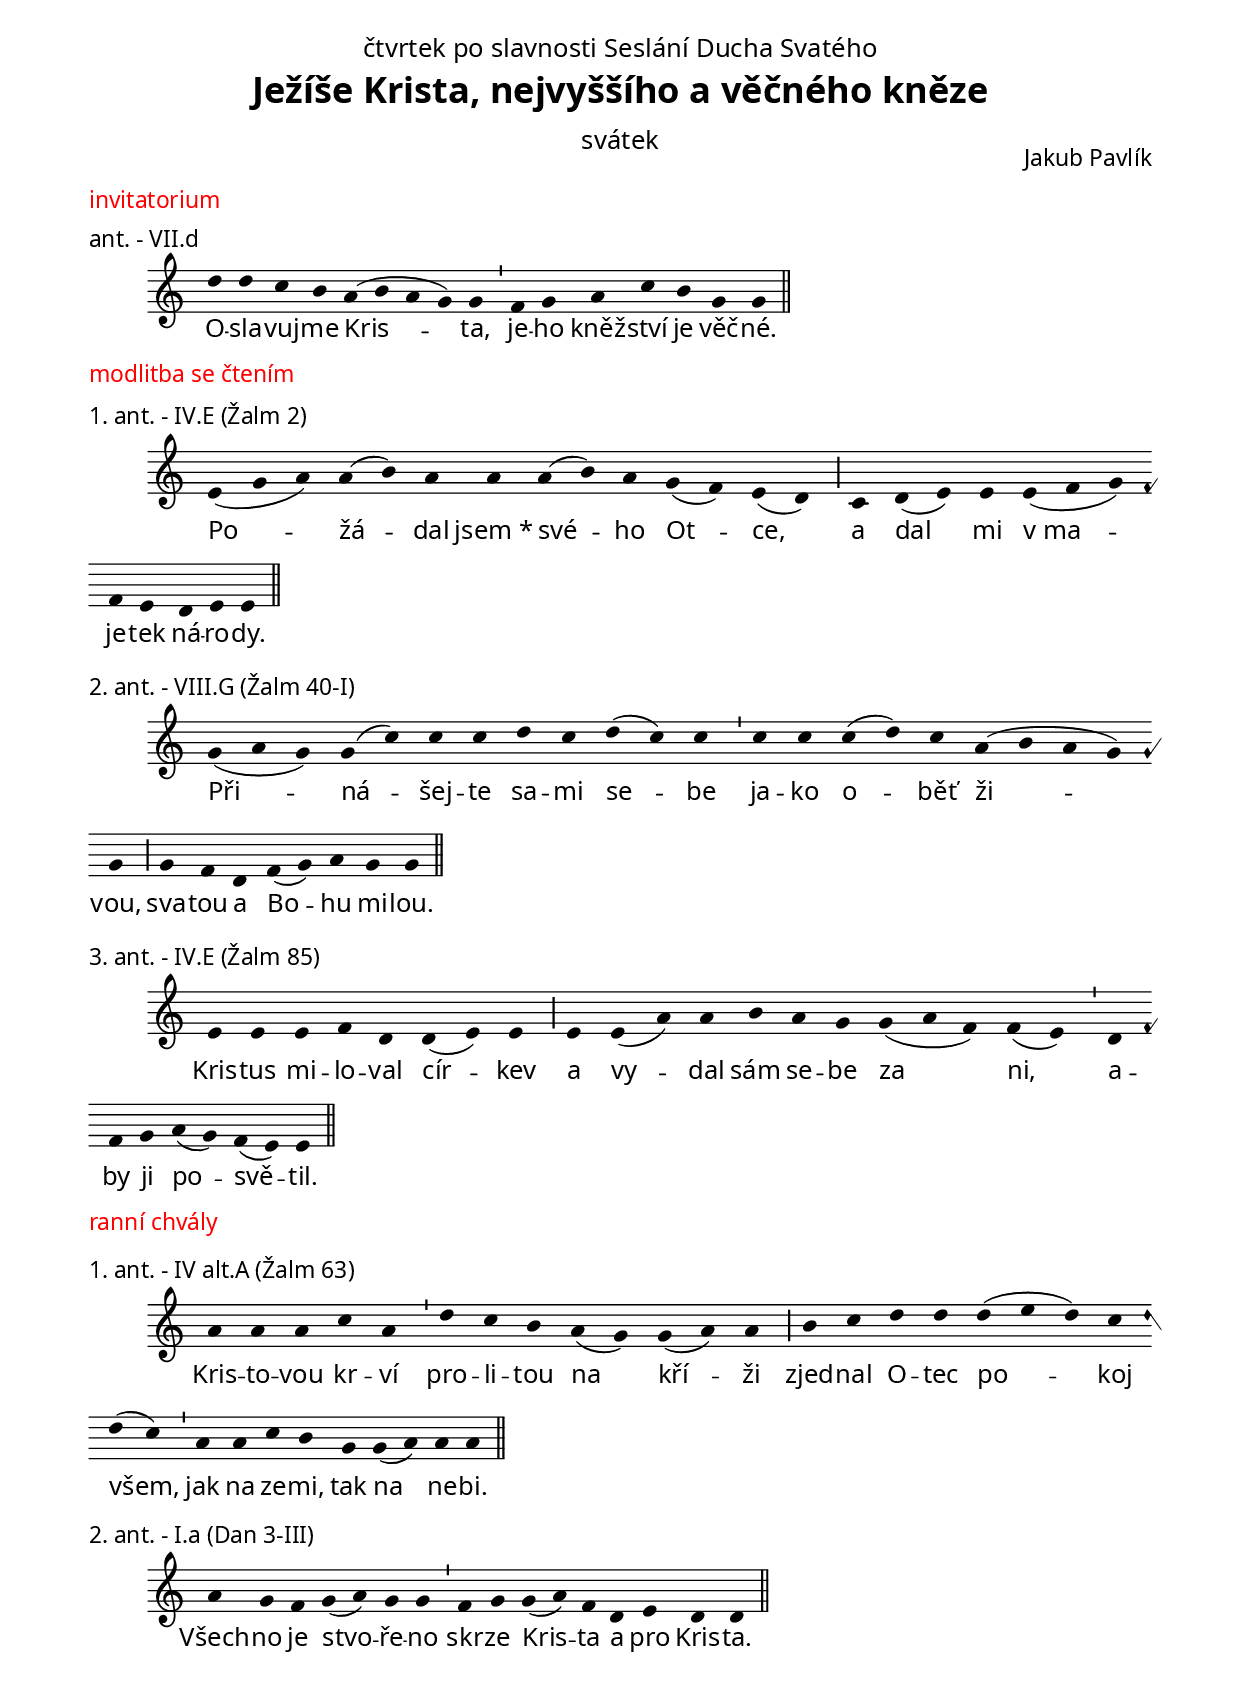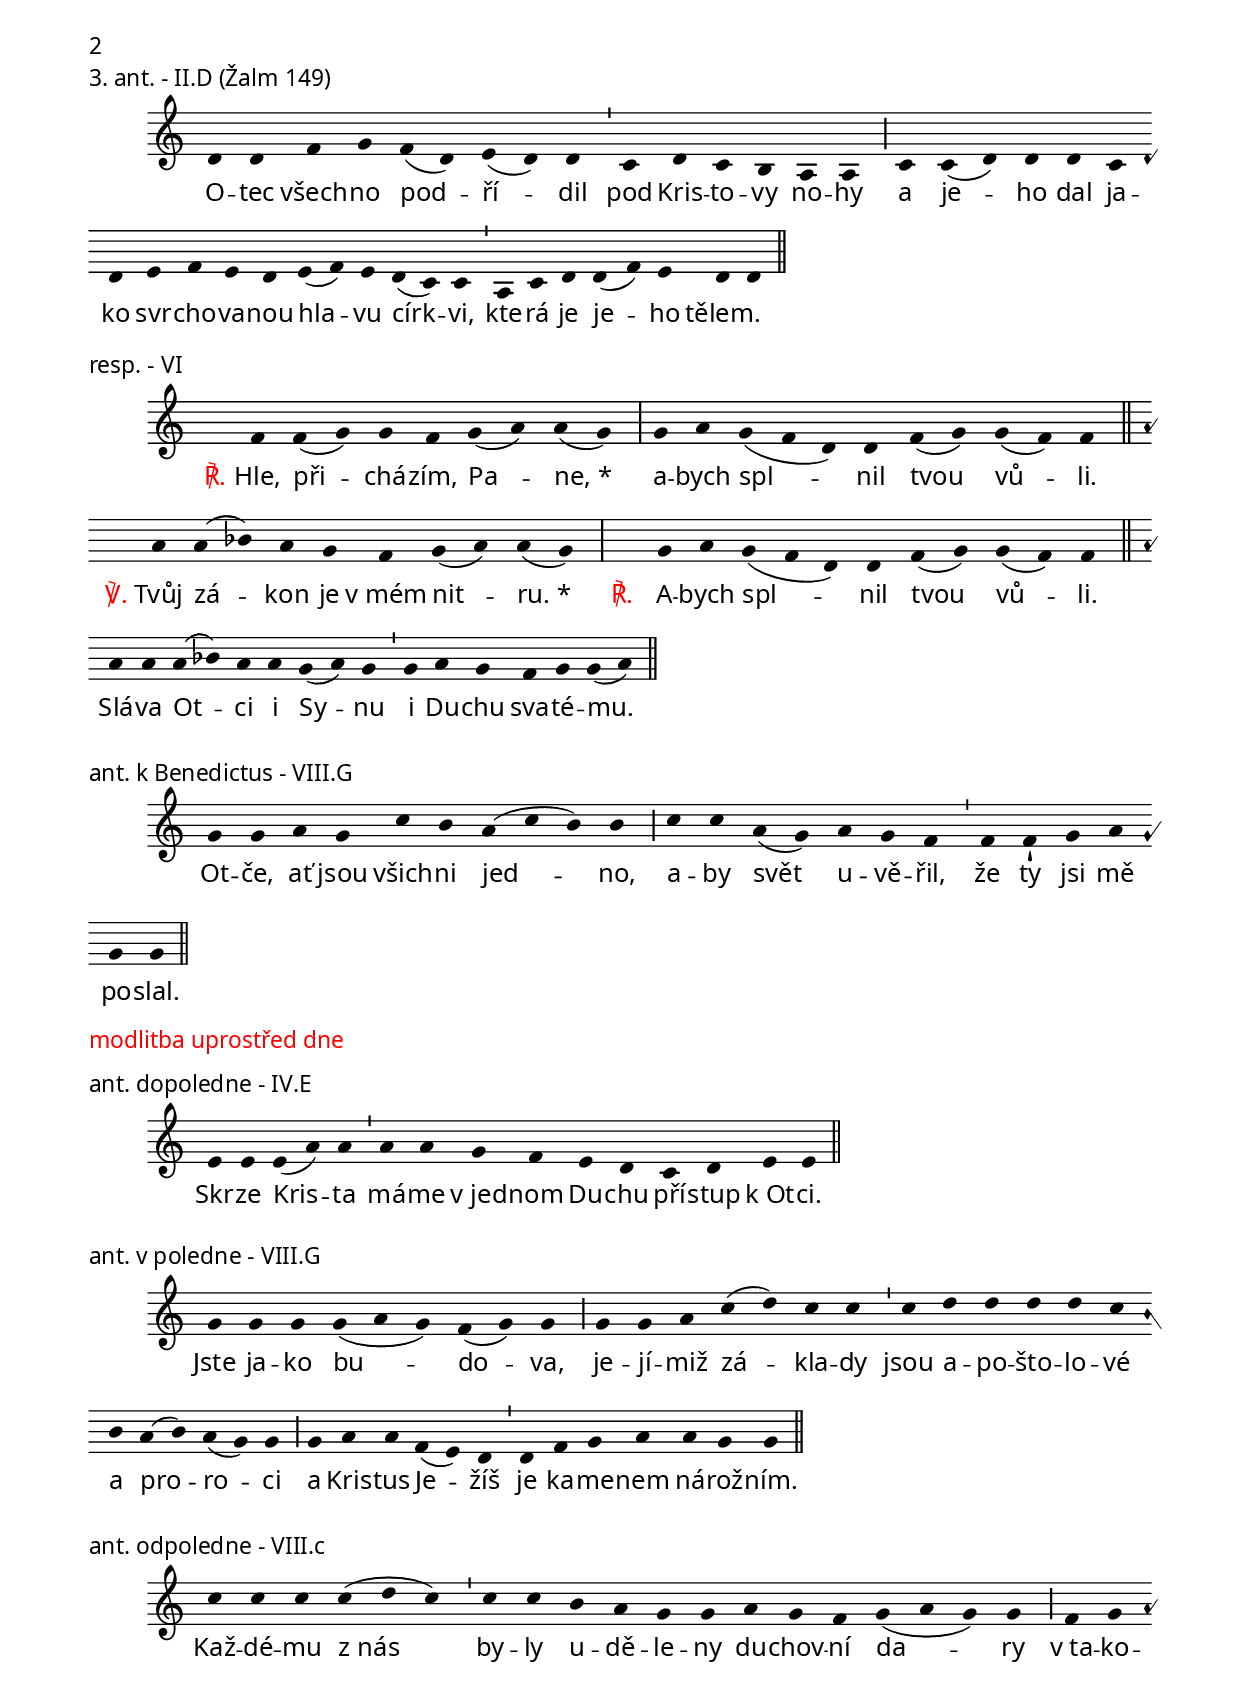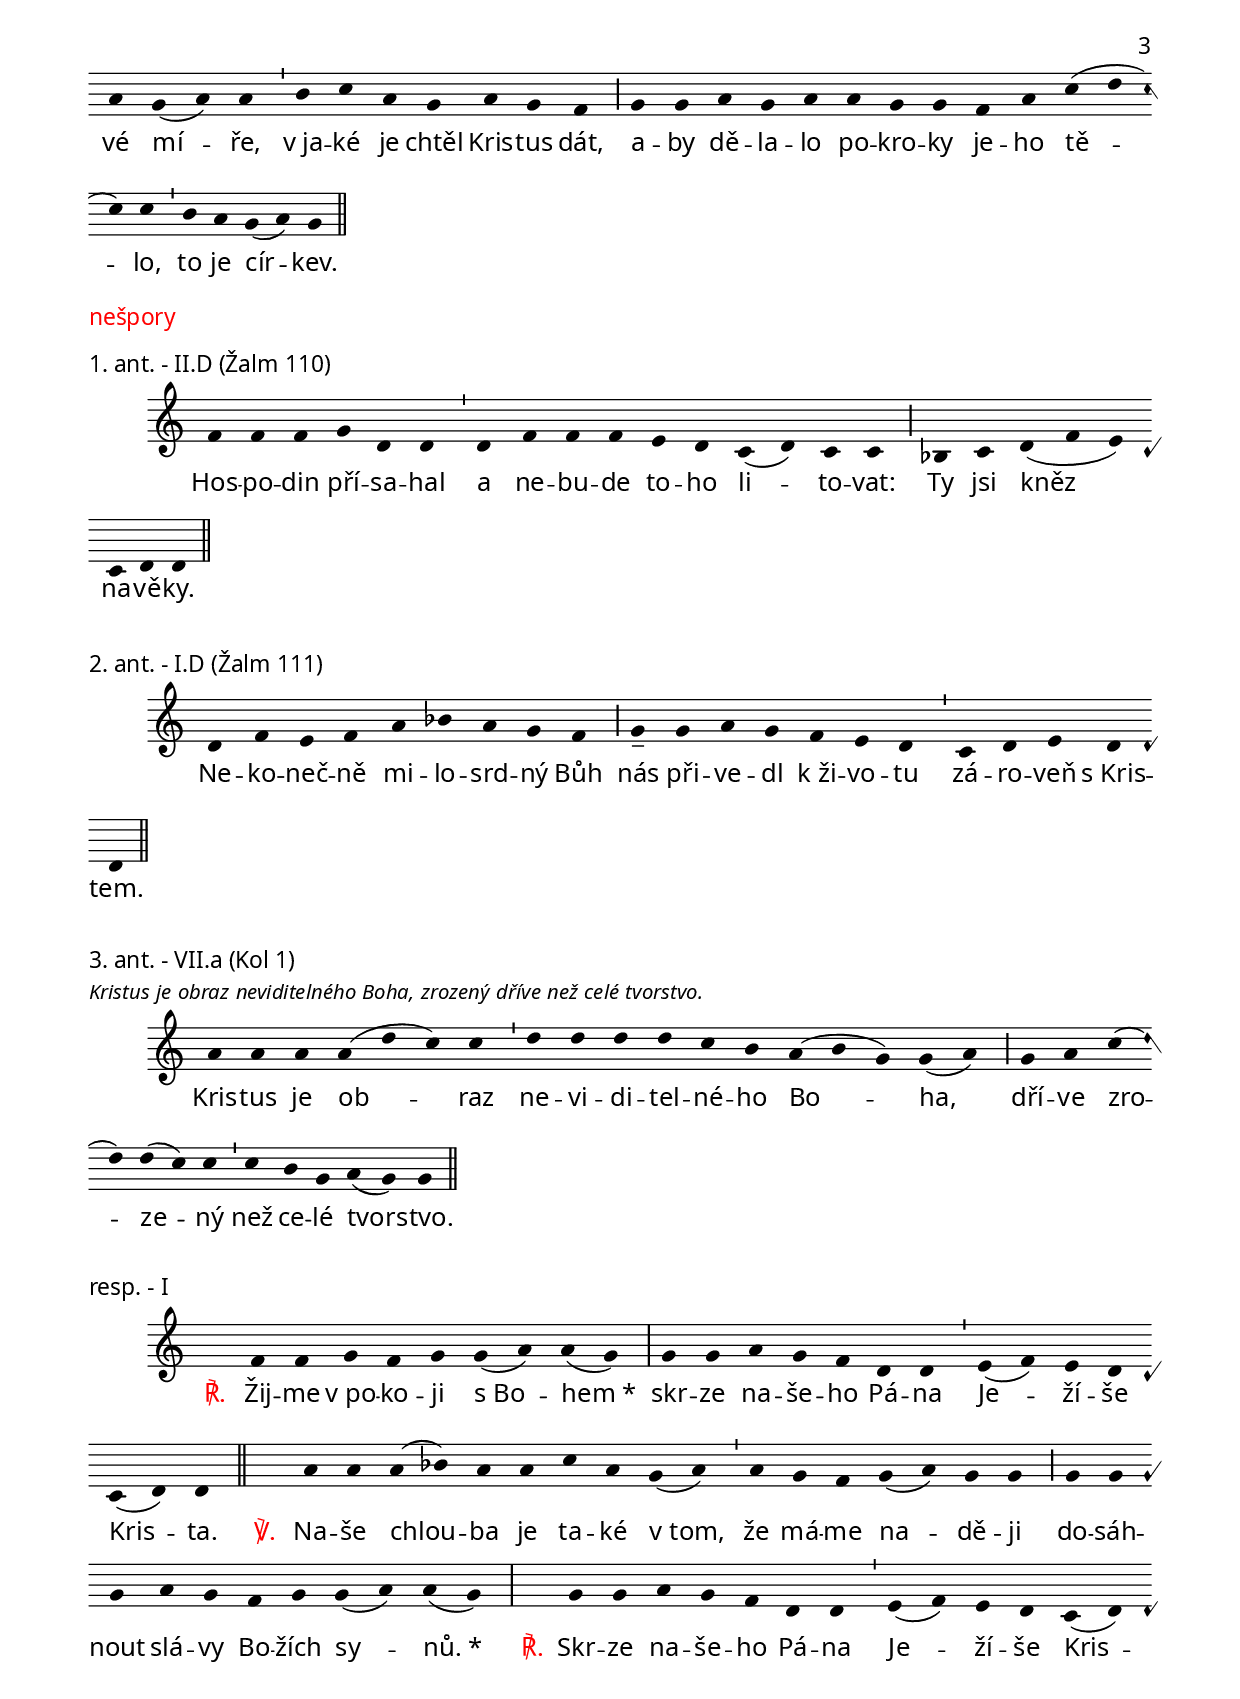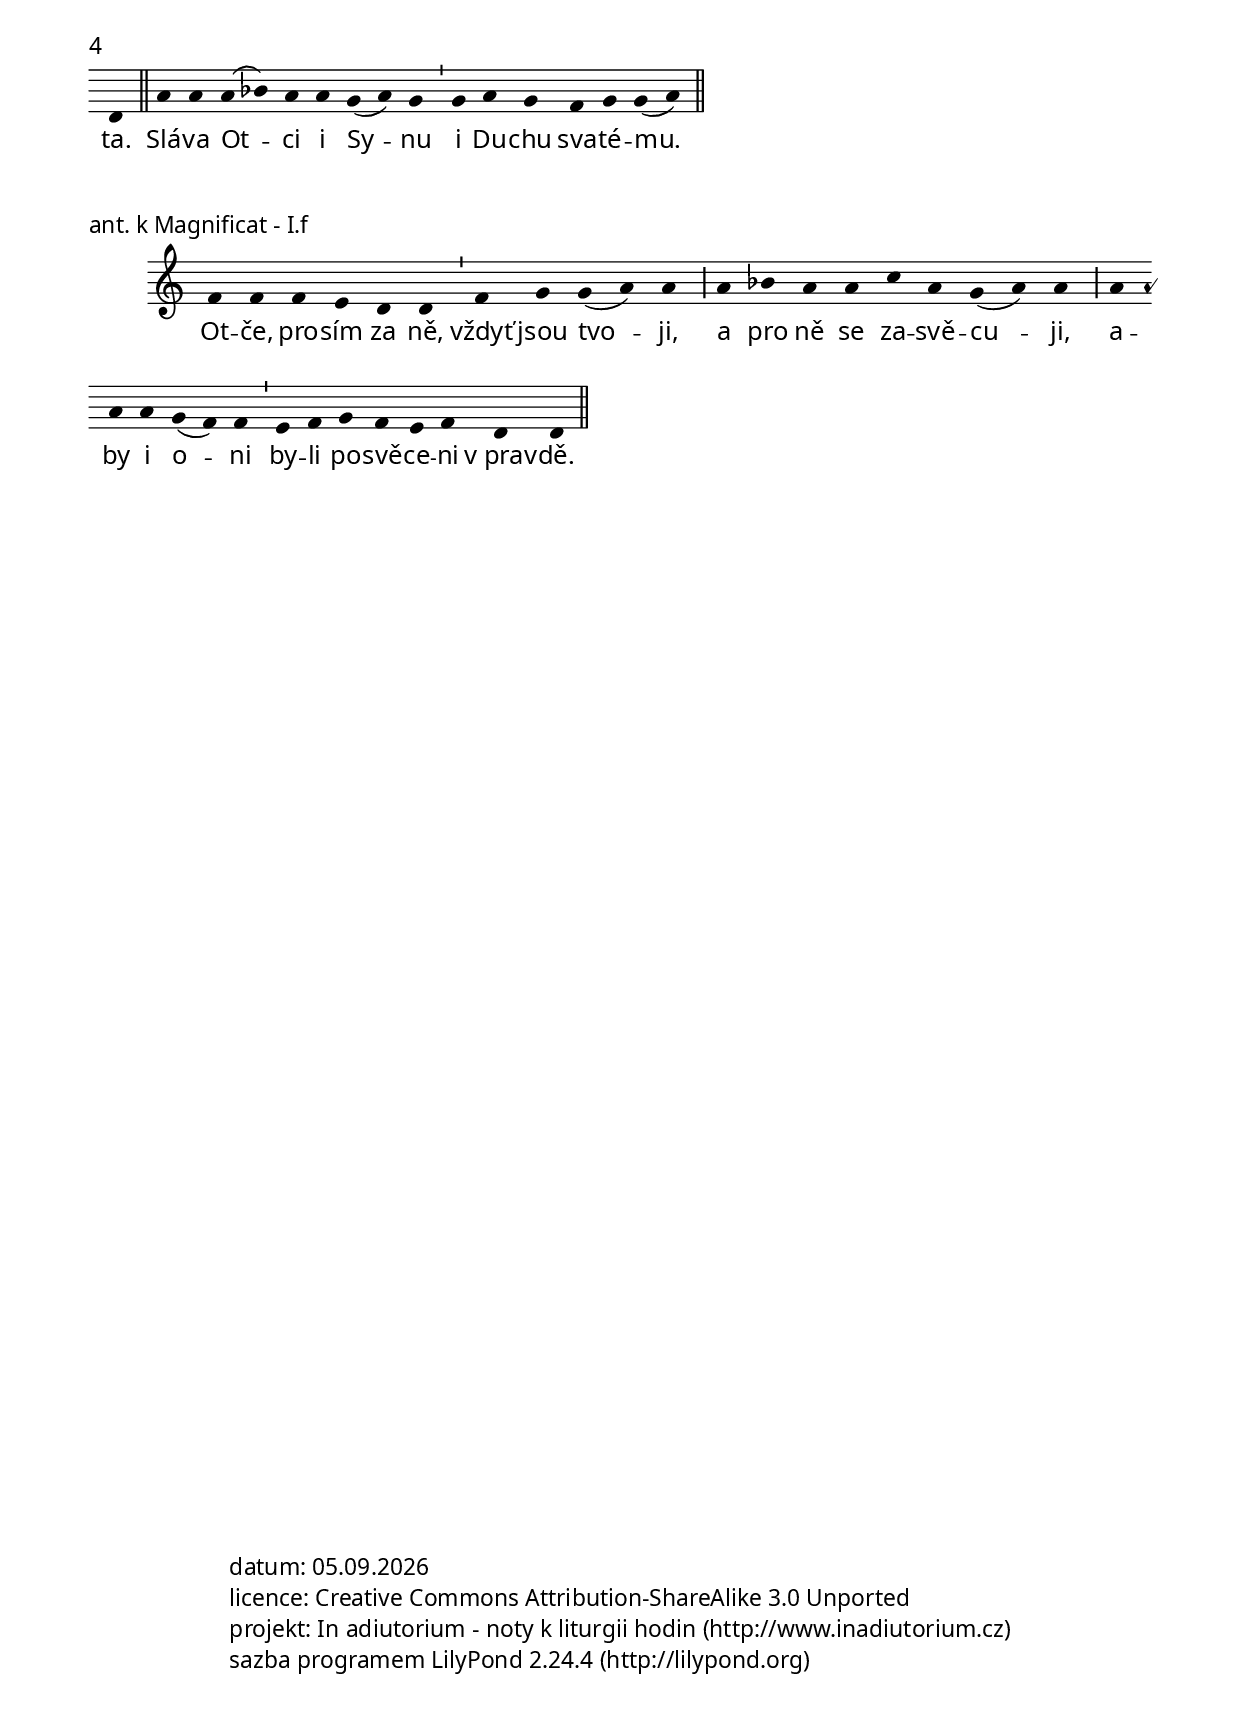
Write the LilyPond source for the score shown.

\version "2.19.16"

\include "spolecne.ly"
\include "dilyresponsorii.ly"

\header {
  title = \markup\titleSvatek
            "Ježíše Krista, nejvyššího a věčného kněze"
            "svátek"
            "čtvrtek po slavnosti Seslání Ducha Svatého"
  composer = "Jakub Pavlík"
}

\markup {\nadpisHodinka {"invitatorium"}}

\score {
  \relative c'' {
    \choralniRezim
    d4 d c b a( b a g) g \barMin
    f g a c b g g \barFinalis
  }
  \addlyrics {
    O -- sla -- vuj -- me Kris -- ta,
    je -- ho kněž -- ství je věč -- né.
  }
  \header {
    quid = "ant."
    modus = "VII"
    differentia = "d"
    psalmus = ""
    id = "invit"
    piece = \markup {\sestavTitulekBezZalmu}
  }
}

\markup {\nadpisHodinka {"modlitba se čtením"}}

\score {
    \relative c' {
      \choralniRezim
      e4( g a) a( b) a a a( b) a g( f) e( d) \barMaior
      c d( e) e e( f g) f e d e e \barFinalis
    }
    \addlyrics {
      Po -- žá -- dal jsem_* své -- ho Ot -- ce,
      a dal mi v_ma -- je -- tek ná -- ro -- dy.
    }
    \header {
      quid = "1. ant."
      modus = "IV"
      differentia = "E"
      psalmus = "Žalm 2"
      fial = "velikonoce_velikonocnioktav.ly#po-mc-a2?-aleluja"
      id = "mc-a1"
      piece = \markup {\sestavTitulek}
    }
  }

\score {
  \relative c'' {
    \choralniRezim
    g4( a g) g( c) c c d c d( c) c \barMin
    c c c( d) c a( b a g) g \barMaior
    g f d f( g) a g g \barFinalis
  }
  \addlyrics {
    Při -- ná -- šej -- te sa -- mi se -- be
    ja -- ko o -- běť ži -- vou,
    sva -- tou a Bo -- hu mi -- lou.

  }
  \header {
    quid = "2. ant."
    modus = "VIII"
    differentia = "G"
    psalmus = "Žalm 40-I"
    placet = "půjde lépe"
    id = "mc-a2"
    piece = \markup {\sestavTitulek}
  }
}

\score {
  \relative c' {
    \choralniRezim
    e4 e e f d d( e) e \barMaior
    e e( a) a b a g g( a f) f( e) \barMin
    d f g a( g) f( e) e \barFinalis
  }
  \addlyrics {
    Kris -- tus mi -- lo -- val cír -- kev
    a vy -- dal sám se -- be za ni,
    a -- by ji po -- svě -- til.
  }
  \header {
    quid = "3. ant."
    modus = "IV"
    differentia = "E"
    psalmus = "Žalm 85"
    placet = "v _sám sebe_ je přirozeně přízvuk na _sebe_, ne na _sám_; melisma z _ni_ pryč"
    id = "mc-a3"
    piece = \markup {\sestavTitulek}
  }
}

\markup {\nadpisHodinka {"ranní chvály"}}

\score {
  \relative c'' {
    \choralniRezim
    a4 a a c a \barMin
    d c b a( g) g( a) a \barMaior
    b c d d d( e d) c d( c) \barMin
    a a c b g g( a) a a \barFinalis
  }
  \addlyrics {
    Kris -- to -- vou kr -- ví
    pro -- li -- tou na kří -- ži
    zjed -- nal O -- tec po -- koj všem,
    jak na ze -- mi, tak na ne -- bi.
  }
  \header {
    quid = "1. ant."
    modus = "IV alt"
    differentia = "A"
    psalmus = "Žalm 63"
    placet = "málo uspokojivý závěr; půjde lépe"
    id = "rch-a1"
    piece = \markup {\sestavTitulek}
  }
}

\score {
  \relative c'' {
    \choralniRezim
    a4 g f g( a) g g \barMin
    f g g( a) f d e d d \barFinalis
  }
  \addlyrics {
    Všech -- no je stvo -- ře -- no
    skr -- ze Kris -- ta a pro Kris -- ta.
  }
  \header {
    quid = "2. ant."
    modus = "I"
    differentia = "a"
    psalmus = "Dan 3-III"
    id = "rch-a2"
    piece = \markup {\sestavTitulek}
  }
}

\score {
  \relative c' {
    \choralniRezim
    d4 d f g f( d) e( d) d \barMin
    c d c b a a \barMaior
    c c( d) d d c d e f e d e( f) e d( c) c \barMin
    a c d d( f) e d d \barFinalis
  }
  \addlyrics {
    O -- tec všech -- no pod -- ří -- dil
    pod Kris -- to -- vy no -- hy
    a je -- ho dal ja -- ko svr -- cho -- va -- nou hla -- vu círk -- vi,
    kte -- rá je je -- ho tělem.
  }
  \header {
    quid = "3. ant."
    modus = "II"
    differentia = "D"
    psalmus = "Žalm 149"
    id = "rch-a3"
    piece = \markup {\sestavTitulek}
  }
}

\score {
  \relative c' {
    \choralniRezim

    % R
    \neviditelna f
    f4 f( g) g f g( a) a( g) \barMax
    g a g( f d) d f( g) g( f) f \barFinalis
    % V
    \neviditelna a
    a4 a( bes) a g f g( a) a( g) \barMax
    % R
    \neviditelna a
    g a g( f d) d f( g) g( f) f \barFinalis
    % Slava
    \respVIdoxologie \barFinalis
  }
  \addlyrics {
    \Response Hle, při -- chá -- zím, Pa -- ne,_*
    a -- bych spl -- nil tvou vů -- li.
    \Verse Tvůj zá -- kon je v_mém nit -- ru._*
    \Response A -- bych spl -- nil tvou vů -- li.
    \textRespDoxologie
  }
  \header {
    quid = "resp."
    modus = "VI"
    placet = "dlouhé melisma na _spl_ nejde zpívat"
    id = "rch-resp"
    piece = \markup {\sestavTitulekResp}
  }
}

\score {
  \relative c'' {
    \choralniRezim
    g4 g a g c b a( c b) b \barMaior
    c c a( g) a g f \barMin
    f f-! g a g g \barFinalis
  }
  \addlyrics {
    Ot -- če, ať jsou všich -- ni jed -- no,
    a -- by svět u -- vě -- řil,
    že ty jsi mě po -- slal.
  }
  \header {
    quid = "ant. k Benedictus"
    modus = "VIII"
    differentia = "G"
    psalmus = ""
    % antifony/velikonoce_nedeleC.ly#viimag1 ma hodne podobny text,
    % ale utrzek nesel samostatne pouzit.
    placet = "melisma na _jedno_ zní těžkopádně"
    id = "rch-aben"
    piece = \markup {\sestavTitulekBezZalmu}
  }
}

\markup {\nadpisHodinka {"modlitba uprostřed dne"}}

\score {
  \relative c' {
    \choralniRezim
    e4 e e( a) a \barMin
    a a g f e d c d e e \barFinalis
  }
  \addlyrics {
    Skr -- ze Kris -- ta
    má -- me v_jed -- nom Du -- chu pří -- stup k_Ot -- ci.
  }
  \header {
    quid = "ant. dopoledne"
    modus = "IV"
    differentia = "E"
    psalmus = ""
    placet = "lépe"
    id = "tercie"
    piece = \markup {\sestavTitulekBezZalmu}
  }
}

\score {
  \relative c'' {
    \choralniRezim
    g4 g g g( a g) f( g) g \barMaior
    g g a c( d) c c \barMin
    c d d d d c b a( b) a( g) g \barMaior
    g a a f( e) d \barMin
    d f g a a g g \barFinalis
  }
  \addlyrics {
    Jste ja -- ko bu -- do -- va,
    je -- jí -- miž zá -- kla -- dy
    jsou a -- po -- što -- lo -- vé a pro -- ro -- ci
    a Kris -- tus Je -- žíš
    je ka -- me -- nem ná -- rož -- ním.
  }
  \header {
    quid = "ant. v poledne"
    modus = "VIII"
    differentia = "G"
    psalmus = ""
    placet = "prostřední část je nezpěvná"
    id = "sexta"
    piece = \markup {\sestavTitulekBezZalmu}
  }
}

\score {
  \relative c'' {
    \choralniRezim
    c4 c c c( d c) \barMin
    c c b a g g a g f g( a g) g \barMaior
    f g a g( a) a \barMin
    b c a g a g f \barMaior
    g g a g a a g g f a c( d c) c \barMin
    b a g( a) g \barFinalis
  }
  \addlyrics {
    Kaž -- dé -- mu z_nás
    by -- ly u -- dě -- le -- ny du -- chov -- ní da -- ry
    v_ta -- ko -- vé mí -- ře,
    v_ja -- ké je chtěl Kris -- tus dát,
    a -- by dě -- la -- lo po -- kro -- ky je -- ho tě -- lo,
    to je cír -- kev.
  }
  \header {
    quid = "ant. odpoledne"
    modus = "VIII"
    differentia = "c"
    psalmus = ""
    placet = "nápadně a nelibě moc torculů"
    id = "nona"
    piece = \markup {\sestavTitulekBezZalmu}
  }
}

\markup {\nadpisHodinka {"nešpory"}}

\score {
  \relative c' {
    \choralniRezim
    f4 f f g d d \barMin
    d f f f e d c( d) c c \barMaior
    bes c d( f e) c d d \barFinalis
  }
  \addlyrics {
    Hos -- po -- din pří -- sa -- hal
    a ne -- bu -- de to -- ho li -- to -- vat:
    Ty jsi kněz na -- vě -- ky.

  }
  \header {
    quid = "1. ant."
    modus = "II"
    differentia = "D"
    psalmus = "Žalm 110"
    id = "ne-a1"
    piece = \markup {\sestavTitulek}
  }
}

\score {
  \relative c' {
    \choralniRezim
    d4 f e f a bes a g f \barMaior
    g-- g a g f e d \barMin
    c d e d d \barFinalis
  }
  \addlyrics {
    Ne -- ko -- neč -- ně mi -- lo -- srd -- ný Bůh
    nás při -- ve -- dl k_ži -- vo -- tu
    zá -- ro -- veň s_Kris -- tem.
  }
  \header {
    quid = "2. ant."
    modus = "I"
    differentia = "D"
    psalmus = "Žalm 111"
    % motiv ze zdrojove antifony neni prevzat doslovne, ale dilem posunut o sekundu dolu
    fial = "antifony/pust_tyden4.ly#ne-1ne-a3?cast"
    placet = "velká tercie na _milosrdný_ zní nelibě"
    id = "ne-a2"
    piece = \markup {\sestavTitulek}
  }
}

\score {
  \relative c'' {
    \choralniRezim
    a4 a a a( d c) c \barMin
    d d d d c b a( b g) g( a) \barMaior
    g a c( d) d( c) c \barMin
    c b g a( g) g \barFinalis
  }
  \addlyrics {
    Kris -- tus je ob -- raz
    ne -- vi -- di -- tel -- né -- ho Bo -- ha,
    dří -- ve zro -- ze -- ný
    než ce -- lé tvor -- stvo.
  }
  \header {
    textus_approbatus = "Kristus je obraz neviditelného Boha,
    zrozený dříve než celé tvorstvo."
    quid = "3. ant."
    modus = "VII"
    differentia = "a"
    psalmus = "Kol 1"
    placet = "zpěvněji"
    id = "ne-a3"
    piece = \markup {\sestavTitulek}
  }
}

\score {
  \relative c' {
    \choralniRezim

    % R
    \neviditelna f
    f4 f g f g g( a) a( g) \barMax
    g g a g f d d \barMin e( f) e d c( d) d \barFinalis
    % V
    \neviditelna a
    a'4 a a( bes) a a c a g( a) \barMin
    a g f g( a) g g \barMaior
    g g g a g f g g( a) a( g) \barMax
    % R
    \neviditelna a
    g g a g f d d \barMin e( f) e d c( d) d \barFinalis
    % Slava
    \relative c'' \respVIdoxologie \barFinalis
  }
  \addlyrics {
    \Response Žij -- me v_po -- ko -- ji s_Bo -- hem_*
    skr -- ze na -- še -- ho Pá -- na Je -- ží -- še Kris -- ta.
    \Verse Na -- še chlou -- ba je ta -- ké v_tom,
    že má -- me na -- dě -- ji
    do -- sáh -- nout slá -- vy Bo -- žích sy -- nů._*
    \Response Skr -- ze na -- še -- ho Pá -- na Je -- ží -- še Kris -- ta.
    \textRespDoxologie
  }
  \header {
    quid = "resp."
    modus = "I"
    id = "ne-resp"
    piece = \markup {\sestavTitulekResp}
  }
}

\score {
  \relative c' {
    \choralniRezim
    f4 f f e d d \barMin
    f g g( a) a \barMaior
    a bes a a c a g( a) a \barMaior
    a a a g( f) f \barMin
    e f g f e f d d \barFinalis
  }
  \addlyrics {
    Ot -- če, pro -- sím za ně,
    vždyť jsou tvo -- ji,
    a pro ně se za -- svě -- cu -- ji,
    a -- by i o -- ni
    by -- li po -- svě -- ce -- ni v_prav -- dě.
  }
  \header {
    quid = "ant. k Magnificat"
    modus = "I"
    differentia = "f"
    psalmus = ""
    id = "ne-amag"
    piece = \markup {\sestavTitulekBezZalmu}
  }
}